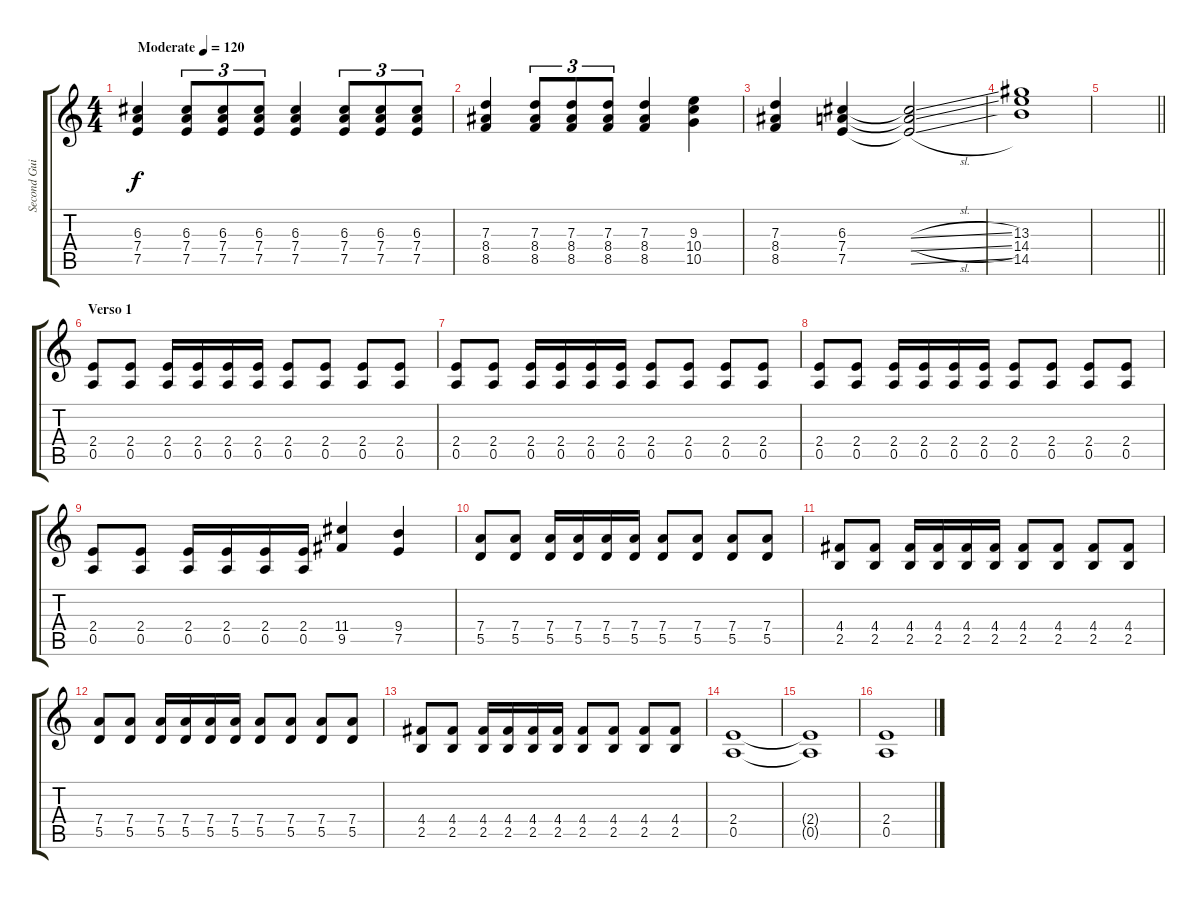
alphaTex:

\track ("Second Guitar" "Second Gui") {instrument distortionguitar}
\staff {score tabs}
\tuning (E4 B3 G3 D3 A2 E2) {hide}
\ts (4 4)
\tempo (120 "Moderate")
\clef g2
\ks c
(6.3 7.4 7.5).4{dy f instrument electricguitarclean} (6.3 7.4 7.5).8{tu (3 2)} (6.3 7.4 7.5).8{tu (3 2)} (6.3 7.4 7.5).8{tu (3 2)} (6.3 7.4 7.5).4 (6.3 7.4 7.5).8{tu (3 2)} (6.3 7.4 7.5).8{tu (3 2)} (6.3 7.4 7.5).8{tu (3 2)} |
(7.3 8.4 8.5).4{instrument electricguitarclean} (7.3 8.4 8.5).8{tu (3 2)} (7.3 8.4 8.5).8{tu (3 2)} (7.3 8.4 8.5).8{tu (3 2)} (7.3 8.4 8.5).4 (9.3 10.4 10.5).4 |
(7.3 8.4 8.5).4 (6.3 7.4 7.5).4 (6.3{sl t} 7.4{sl t} 7.5{sl t}).2 |
(13.3 14.4 14.5).1 |
\barLineRight lightlight
|
\section ("" "Verso 1")
(2.4 0.5).8{instrument distortionguitar} (2.4 0.5).8 (2.4 0.5).16 (2.4 0.5).16 (2.4 0.5).16 (2.4 0.5).16 (2.4 0.5).8 (2.4 0.5).8 (2.4 0.5).8 (2.4 0.5).8 |
(2.4 0.5).8 (2.4 0.5).8 (2.4 0.5).16 (2.4 0.5).16 (2.4 0.5).16 (2.4 0.5).16 (2.4 0.5).8 (2.4 0.5).8 (2.4 0.5).8 (2.4 0.5).8 |
(2.4 0.5).8 (2.4 0.5).8 (2.4 0.5).16 (2.4 0.5).16 (2.4 0.5).16 (2.4 0.5).16 (2.4 0.5).8 (2.4 0.5).8 (2.4 0.5).8 (2.4 0.5).8 |
(2.4 0.5).8 (2.4 0.5).8 (2.4 0.5).16 (2.4 0.5).16 (2.4 0.5).16 (2.4 0.5).16 (11.4 9.5).4 (9.4 7.5).4 |
(7.4 5.5).8 (7.4 5.5).8 (7.4 5.5).16 (7.4 5.5).16 (7.4 5.5).16 (7.4 5.5).16 (7.4 5.5).8 (7.4 5.5).8 (7.4 5.5).8 (7.4 5.5).8 |
(4.4 2.5).8 (4.4 2.5).8 (4.4 2.5).16 (4.4 2.5).16 (4.4 2.5).16 (4.4 2.5).16 (4.4 2.5).8 (4.4 2.5).8 (4.4 2.5).8 (4.4 2.5).8 |
(7.4 5.5).8 (7.4 5.5).8 (7.4 5.5).16 (7.4 5.5).16 (7.4 5.5).16 (7.4 5.5).16 (7.4 5.5).8 (7.4 5.5).8 (7.4 5.5).8 (7.4 5.5).8 |
(4.4 2.5).8 (4.4 2.5).8 (4.4 2.5).16 (4.4 2.5).16 (4.4 2.5).16 (4.4 2.5).16 (4.4 2.5).8 (4.4 2.5).8 (4.4 2.5).8 (4.4 2.5).8 |
(2.4 0.5).1 |
(2.4{t} 0.5{t}).1 |
(2.4 0.5).1
